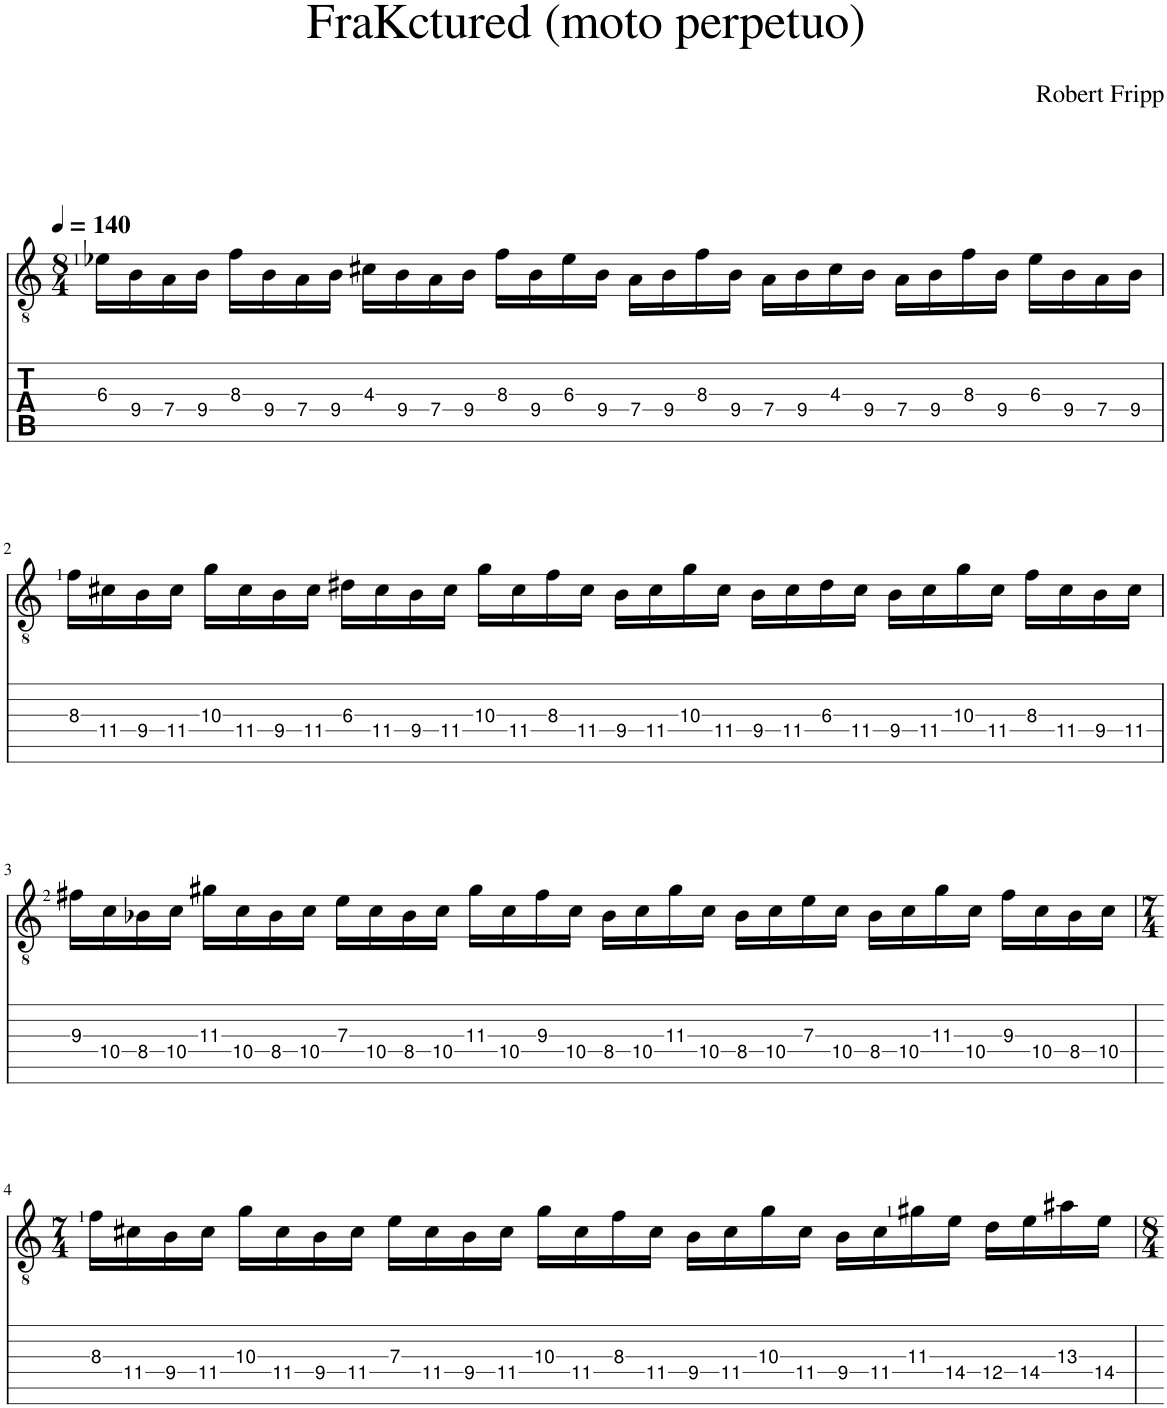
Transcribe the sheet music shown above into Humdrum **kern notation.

**kern	**kern
*part1	*part1
*staff2	*staff1
*I"Electric Guitar	*
*I'El. Guit.	*
*stria6	*
*	*clefGv2
*k[]	*k[]
*M8/4	*M8/4
*MM140	*MM140
=1	=1
16e-XLL	16e-X\LL
16B	16B\
16A	16A\
16B	16B\JJ
16f	16f\LL
16B	16B\
16A	16A\
16B	16B\JJ
16c#X	16c#X\LL
16B	16B\
16A	16A\
16B	16B\JJ
16f	16f\LL
16B	16B\
16e-	16e-\
16B	16B\JJ
16A	16A\LL
16B	16B\
16f	16f\
16B	16B\JJ
16A	16A\LL
16B	16B\
16c#	16c#\
16B	16B\JJ
16A	16A\LL
16B	16B\
16f	16f\
16B	16B\JJ
16e-	16e-\LL
16B	16B\
16A	16A\
16BJJ	16B\JJ
!!LO:LB:g=z
=2	=2
16fLL	16f\LL
16c#X	16c#X\
16B	16B\
16c#	16c#\JJ
16g	16g\LL
16c#	16c#\
16B	16B\
16c#	16c#\JJ
16d#X	16d#X\LL
16c#	16c#\
16B	16B\
16c#	16c#\JJ
16g	16g\LL
16c#	16c#\
16f	16f\
16c#	16c#\JJ
16B	16B\LL
16c#	16c#\
16g	16g\
16c#	16c#\JJ
16B	16B\LL
16c#	16c#\
16d#	16d#\
16c#	16c#\JJ
16B	16B\LL
16c#	16c#\
16g	16g\
16c#	16c#\JJ
16f	16f\LL
16c#X	16c#\
16B	16B\
16c#JJ	16c#\JJ
!!LO:LB:g=z
=3	=3
16f#XLL	16f#X\LL
16cn	16c\
16B-X	16B-X\
16c	16c\JJ
16g#X	16g#X\LL
16c	16c\
16B-	16B-\
16c	16c\JJ
16e	16e\LL
16c	16c\
16B-	16B-\
16c	16c\JJ
16g#	16g#\LL
16c	16c\
16f#	16f#\
16c	16c\JJ
16B-	16B-\LL
16c	16c\
16g#	16g#\
16c	16c\JJ
16B-	16B-\LL
16c	16c\
16e	16e\
16c	16c\JJ
16B-X	16B-\LL
16c	16c\
16g#X	16g#\
16c	16c\JJ
16f#X	16f#\LL
16c	16c\
16B-	16B-\
16cJJ	16c\JJ
!!LO:LB:g=z
=4	=4
*M7/4	*M7/4
16fLL	16f\LL
16c#X	16c#X\
16B	16B\
16c#	16c#\JJ
16g	16g\LL
16c#	16c#\
16B	16B\
16c#JJ	16c#\JJ
16eLL	16e\LL
16c#	16c#\
16B	16B\
16c#	16c#\JJ
16g	16g\LL
16c#	16c#\
16f	16f\
16c#JJ	16c#\JJ
16BLL	16B\LL
16c#	16c#\
16g	16g\
16c#	16c#\JJ
16B	16B\LL
16c#	16c#\
16g#	16g#X\
16e	16e\JJ
16d	16d\LL
16e	16e\
16a#	16a#X\
16eJJ	16e\JJ
=	=
*-	*-
